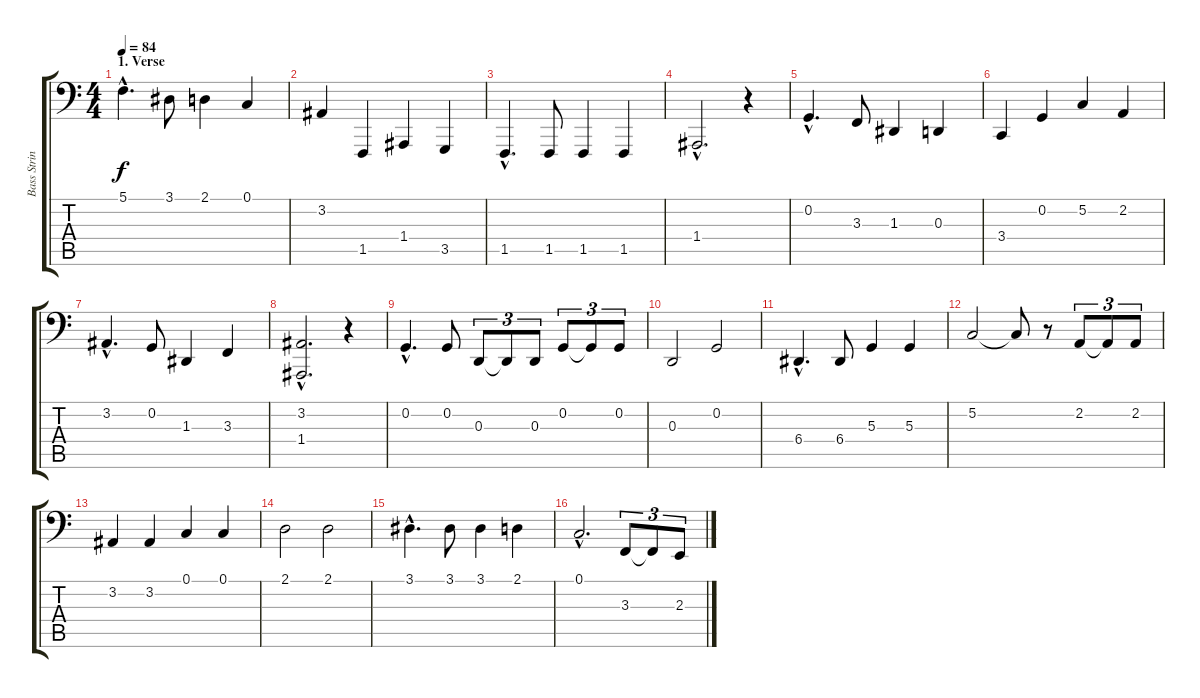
\track ("Bass Strings" "Bass Strin") {instrument stringensemble1}
\staff {score tabs}
\tuning (C3 G2 D2 A1 E1 B0) {hide}
\ts (4 4)
\section ("" "1. Verse")
\tempo 84
\clef f4
\ks c
5.1{hac}.4{d dy f instrument stringensemble1} 3.1.8 2.1.4 0.1.4 |
3.2.4 1.5.4 1.4.4 3.5.4 |
1.5{hac}.4{d} 1.5.8 1.5.4 1.5.4 |
1.4{hac}.2{d} r.4 |
0.2{hac}.4{d} 3.3.8 1.3.4 0.3.4 |
3.4.4 0.2.4 5.2.4 2.2.4 |
3.2{hac}.4{d} 0.2.8 1.3.4 3.3.4 |
(3.2{hac} 1.4{hac}).2{d} r.4 |
0.2{hac}.4{d} 0.2.8 0.3.8{tu (3 2)} 0.3{t}.8{tu (3 2)} 0.3.8{tu (3 2)} 0.2.8{tu (3 2)} 0.2{t}.8{tu (3 2)} 0.2.8{tu (3 2)} |
0.3.2 0.2.2 |
6.4{hac}.4{d} 6.4.8 5.3.4 5.3.4 |
5.2.2 5.2{t}.8 r.8 2.2.8{tu (3 2)} 2.2{t}.8{tu (3 2)} 2.2.8{tu (3 2)} |
3.2.4 3.2.4 0.1.4 0.1.4 |
2.1.2 2.1.2 |
3.1{hac}.4{d} 3.1.8 3.1.4 2.1.4 |
0.1{hac}.2{d} 3.3.8{tu (3 2)} 3.3{t}.8{tu (3 2)} 2.3.8{tu (3 2)}
